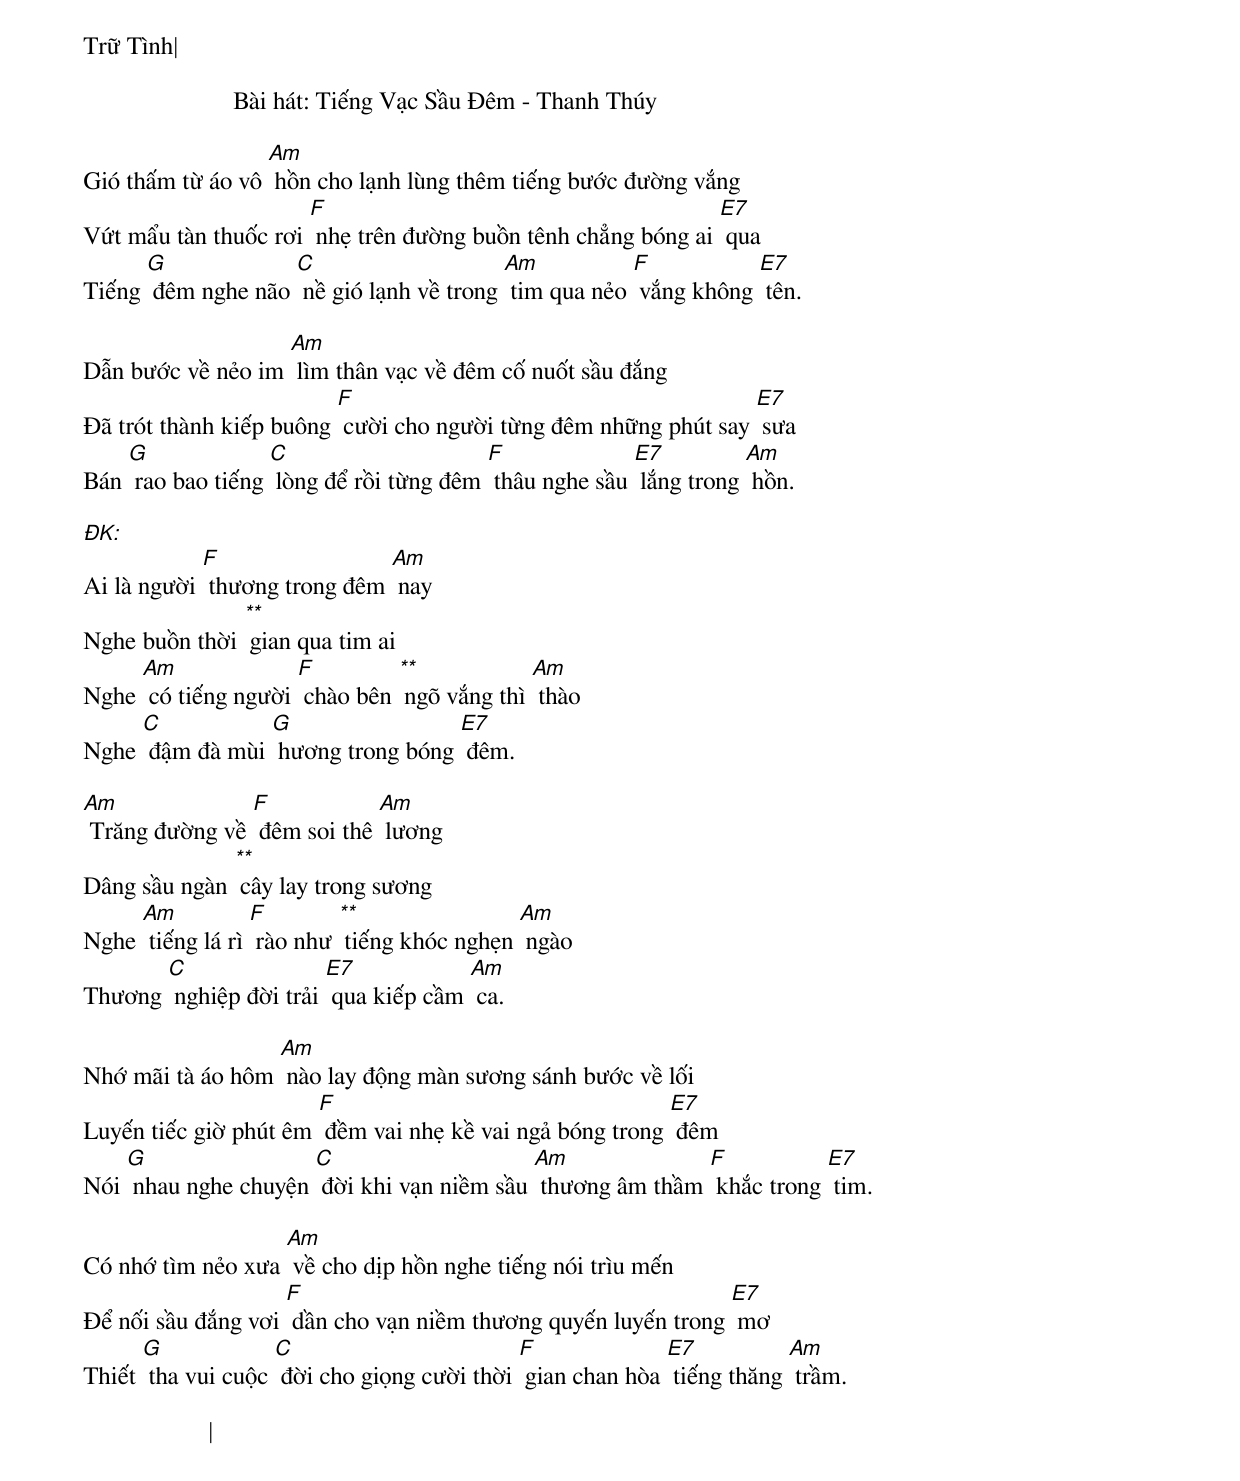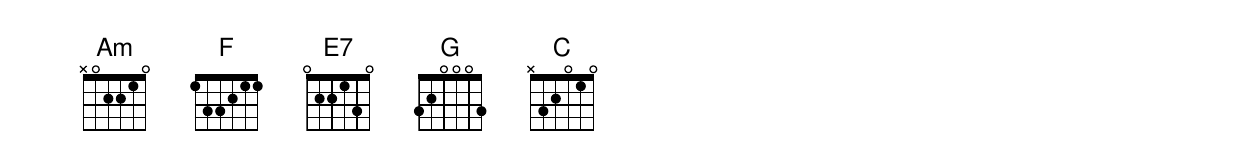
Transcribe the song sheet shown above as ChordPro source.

Trữ Tình|

                        Bài hát: Tiếng Vạc Sầu Đêm - Thanh Thúy

Gió thấm từ áo vô [Am] hồn cho lạnh lùng thêm tiếng bước đường vắng
Vứt mẩu tàn thuốc rơi [F] nhẹ trên đường buồn tênh chẳng bóng ai [E7] qua
Tiếng [G] đêm nghe não [C] nề gió lạnh về trong [Am] tim qua nẻo [F] vắng không [E7] tên.

Dẫn bước về nẻo im [Am] lìm thân vạc về đêm cố nuốt sầu đắng
Đã trót thành kiếp buông [F] cười cho người từng đêm những phút say [E7] sưa
Bán [G] rao bao tiếng [C] lòng để rồi từng đêm [F] thâu nghe sầu [E7] lắng trong [Am] hồn.

[ĐK:]
Ai là người [F] thương trong đêm [Am] nay
Nghe buồn thời [***] gian qua tim ai
Nghe [Am] có tiếng người [F] chào bên [***] ngõ vắng thì [Am] thào
Nghe [C] đậm đà mùi [G] hương trong bóng [E7] đêm.

[Am] Trăng đường về [F] đêm soi thê [Am] lương
Dâng sầu ngàn [***] cây lay trong sương
Nghe [Am] tiếng lá rì [F] rào như [***] tiếng khóc nghẹn [Am] ngào
Thương [C] nghiệp đời trải [E7] qua kiếp cầm [Am] ca.

Nhớ mãi tà áo hôm [Am] nào lay động màn sương sánh bước về lối
Luyến tiếc giờ phút êm [F] đềm vai nhẹ kề vai ngả bóng trong [E7] đêm
Nói [G] nhau nghe chuyện [C] đời khi vạn niềm sầu [Am] thương âm thầm [F] khắc trong [E7] tim.

Có nhớ tìm nẻo xưa [Am] về cho dịp hồn nghe tiếng nói trìu mến
Để nối sầu đắng vơi [F] dần cho vạn niềm thương quyến luyến trong [E7] mơ
Thiết [G] tha vui cuộc [C] đời cho giọng cười thời [F] gian chan hòa [E7] tiếng thăng [Am] trầm.

                    |
